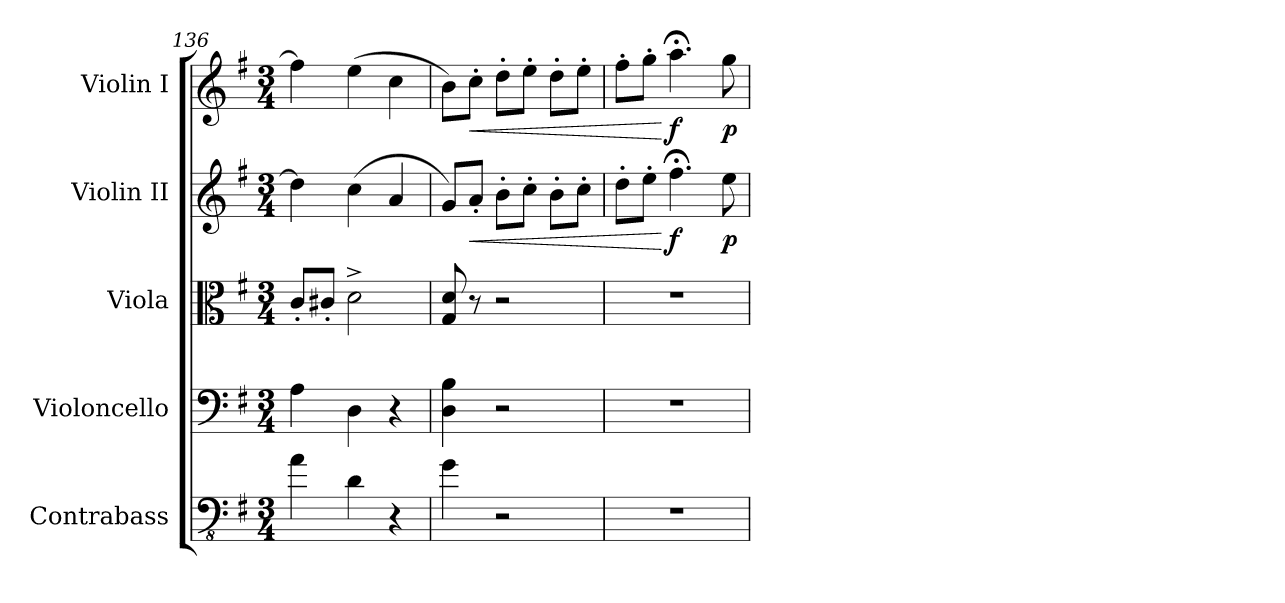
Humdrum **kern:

**kern	**kern	**kern	**kern	**dynam	**kern	**dynam
*part5	*part4	*part3	*part2	*part2	*part1	*part1
*staff5	*staff4	*staff3	*staff2	*staff2	*staff1	*staff1
*I"Contrabass	*I"Violoncello	*I"Viola	*I"Violin II	*	*I"Violin I	*
*I'Cb	*I'Vc	*I'Vla	*I'Vln	*	*I'Vln	*
*clefFv4	*clefF4	*clefC3	*clefG2	*	*clefG2	*
*ITrd7c12	*	*	*	*	*	*
*k[f#]	*k[f#]	*k[f#]	*k[f#]	*	*k[f#]	*
*M3/4	*M3/4	*M3/4	*M3/4	*	*M3/4	*
=136	=136	=136	=136	=136	=136	=136
4AA\	4A\	8c'/L	4dd\]	.	4ff#\]	.
.	.	8c#X'/J	.	.	.	.
4DD\	4D\	2d^\	(4cc\	.	(4ee\	.
4r	4r	.	4a/	.	4cc\	.
=137	=137	=137	=137	=137	=137	=137
4GG\	4D\ 4B\	8G/ 8d/	8g/L)	.	8b\L)	.
!	!	!	!	!LO:HP:b	!	!LO:HP:b
.	.	8r	8a'/J	<	8cc'\J	<
2r	2r	2r	8b'\L	.	8dd'\L	.
.	.	.	8cc'\J	.	8ee'\J	.
.	.	.	8b'\L	.	8dd'\L	.
.	.	.	8cc'\J	.	8ee'\J	.
=138	=138	=138	=138	=138	=138	=138
2.r	2.r	2.r	8dd'\L	.	8ff#'\L	.
.	.	.	8ee'\J	.	8gg'\J	.
!	!	!	!	!LO:DY:n=1:b	!	!LO:DY:n=1:b
.	.	.	4.ff#;<\	[ f	4.aa;<\	[ f
!	!	!	!	!LO:DY:n=2:b	!	!LO:DY:n=2:b
.	.	.	8ee\	p	8gg\	p
=	=	=	=	=	=	=
*-	*-	*-	*-	*-	*-	*-
